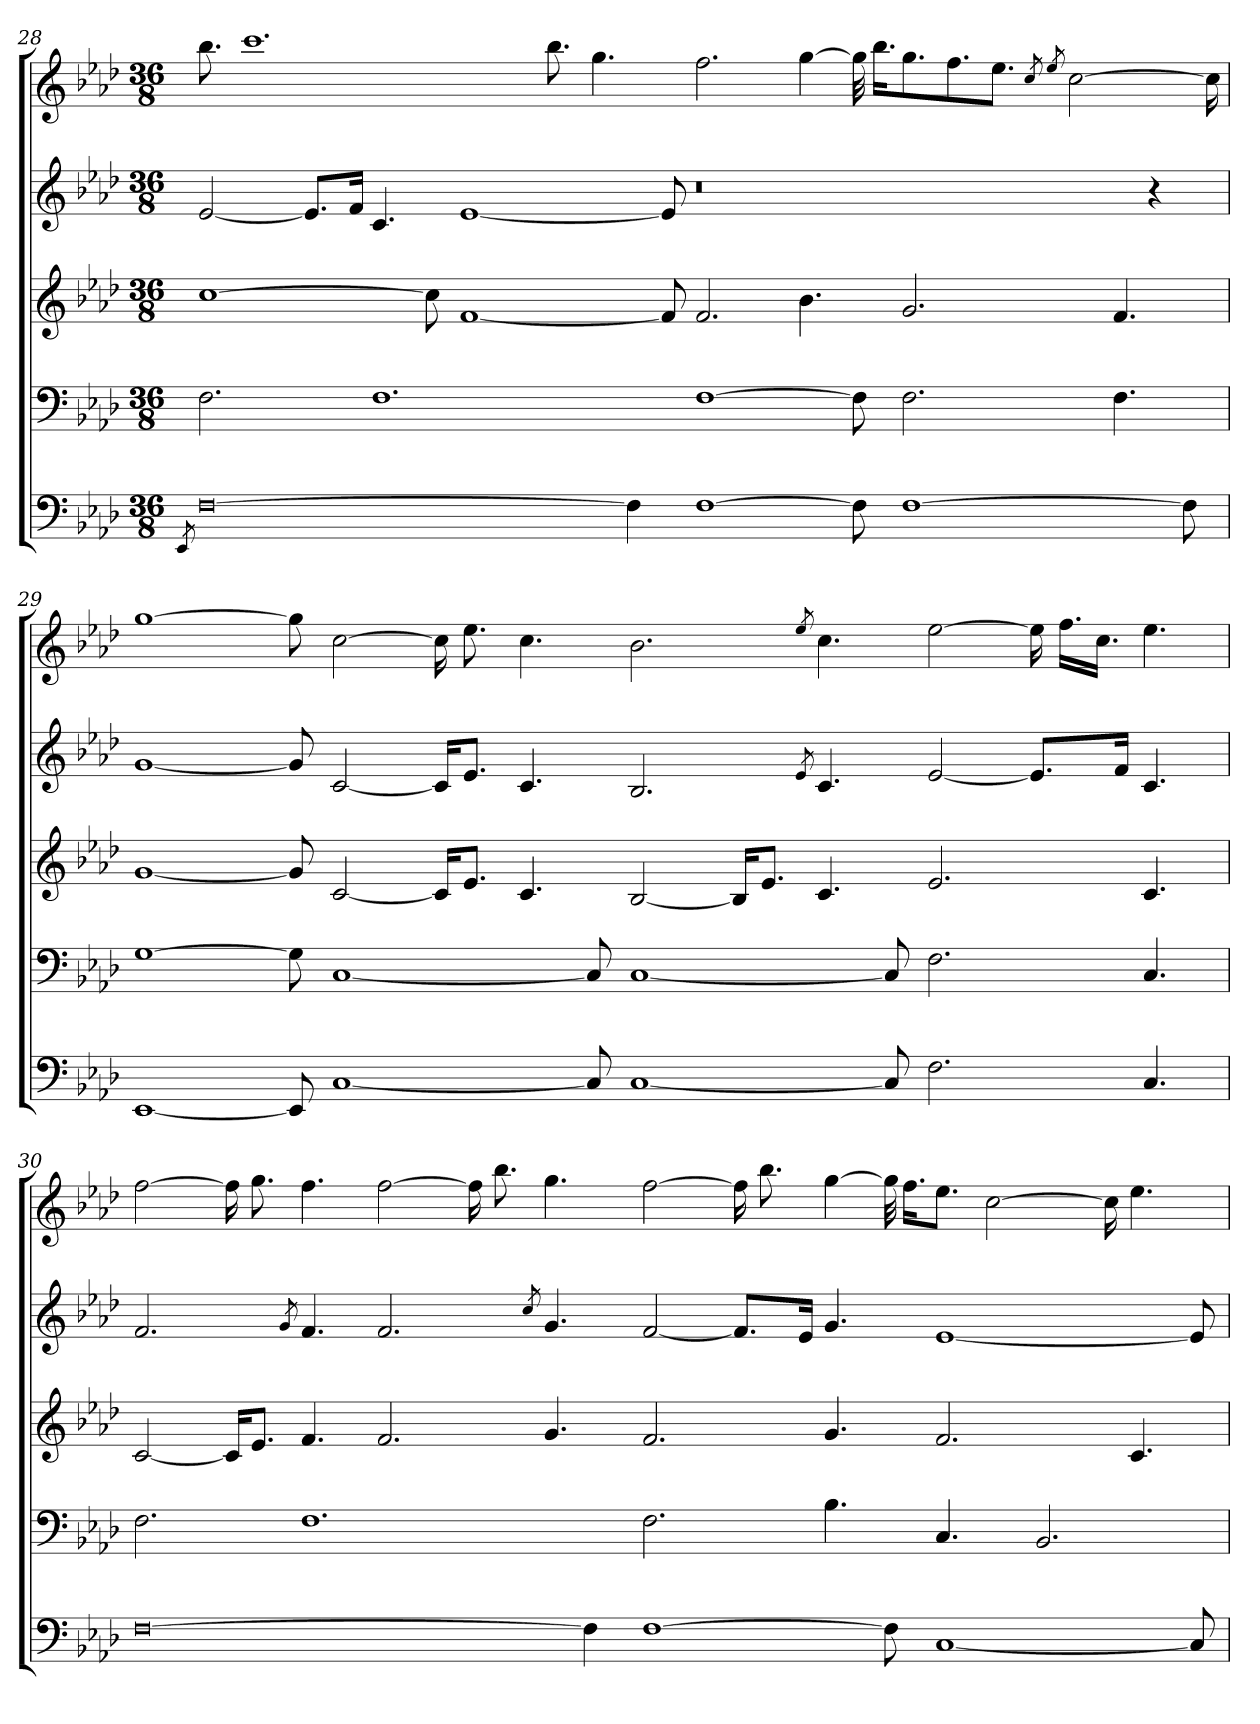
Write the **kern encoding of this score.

**kern	**kern	**kern	**kern	**kern
*part5	*part4	*part3	*part2	*part1
*staff5	*staff4	*staff3	*staff2	*staff1
*clefF4	*clefF4	*clefG2	*clefG2	*clefG2
*k[b-e-a-d-]	*k[b-e-a-d-]	*k[b-e-a-d-]	*k[b-e-a-d-]	*k[b-e-a-d-]
*M36/8	*M36/8	*M36/8	*M36/8	*M36/8
=28	=28	=28	=28	=28
8qEE-	.	.	.	.
[0F	2.F	[1cc	[2e-	8.bb-
.	.	.	.	1.ccc
.	.	.	8.e-/L]	.
.	.	.	16f/Jk	.
.	1.F	.	4.c	.
.	.	8cc]	.	.
.	.	[1f	[1e-	.
.	.	.	.	8.bb-
.	.	.	.	4.gg
4F]	.	.	.	.
.	.	8f]	8e-]	.
[1F	[1F	2.f	0r	2.ff
.	.	4.b-	.	[4gg
8F]	8F]	.	.	32gg]
.	.	.	.	16.bb-\KL
[1F	2.F	2.g	.	8.gg\
.	.	.	.	8.ff\
.	.	.	.	8.ee-\J
.	.	.	.	8qcc
.	.	.	.	8qee-
.	.	.	.	[2cc
.	4.F	4.f	.	.
.	.	.	4r	.
8F]	.	.	.	.
.	.	.	.	16cc]
=29	=29	=29	=29	=29
[1EE-	[1G	[1g	[1g	[1gg
8EE-]	8G]	8g]	8g]	8gg]
[1C	[1C	[2c	[2c	[2cc
.	.	16c/KL]	16c/KL]	16cc]
.	.	8.e-/J	8.e-/J	8.ee-
.	.	4.c	4.c	4.cc
8C]	8C]	.	.	.
[1C	[1C	[2B-	2.B-	2.b-
.	.	16B-/KL]	.	.
.	.	8.e-/J	.	.
.	.	.	8qe-	8qee-
.	.	4.c	4.c	4.cc
8C]	8C]	.	.	.
2.F	2.F	2.e-	[2e-	[2ee-
.	.	.	8.e-/L]	16ee-]
.	.	.	.	16.ff\LL
.	.	.	.	16.cc\JJ
.	.	.	16f/Jk	.
4.C	4.C	4.c	4.c	4.ee-
=30	=30	=30	=30	=30
[0F	2.F	[2c	2.f	[2ff
.	.	16c/KL]	.	16ff]
.	.	8.e-/J	.	8.gg
.	.	.	8qg	.
.	1.F	4.f	4.f	4.ff
.	.	2.f	2.f	[2ff
.	.	.	.	16ff]
.	.	.	.	8.bb-
.	.	.	8qcc	.
.	.	4.g	4.g	4.gg
4F]	.	.	.	.
[1F	2.F	2.f	[2f	[2ff
.	.	.	8.f/L]	16ff]
.	.	.	.	8.bb-
.	.	.	16e-/Jk	.
.	4.B-	4.g	4.g	[4gg
8F]	.	.	.	32gg]
.	.	.	.	16.ff\KL
[1C	4.C	2.f	[1e-	8.ee-\J
.	.	.	.	[2cc
.	2.BB-	.	.	.
.	.	.	.	16cc]
.	.	4.c	.	4.ee-
8C]	.	.	8e-]	.
=	=	=	=	=
*-	*-	*-	*-	*-
